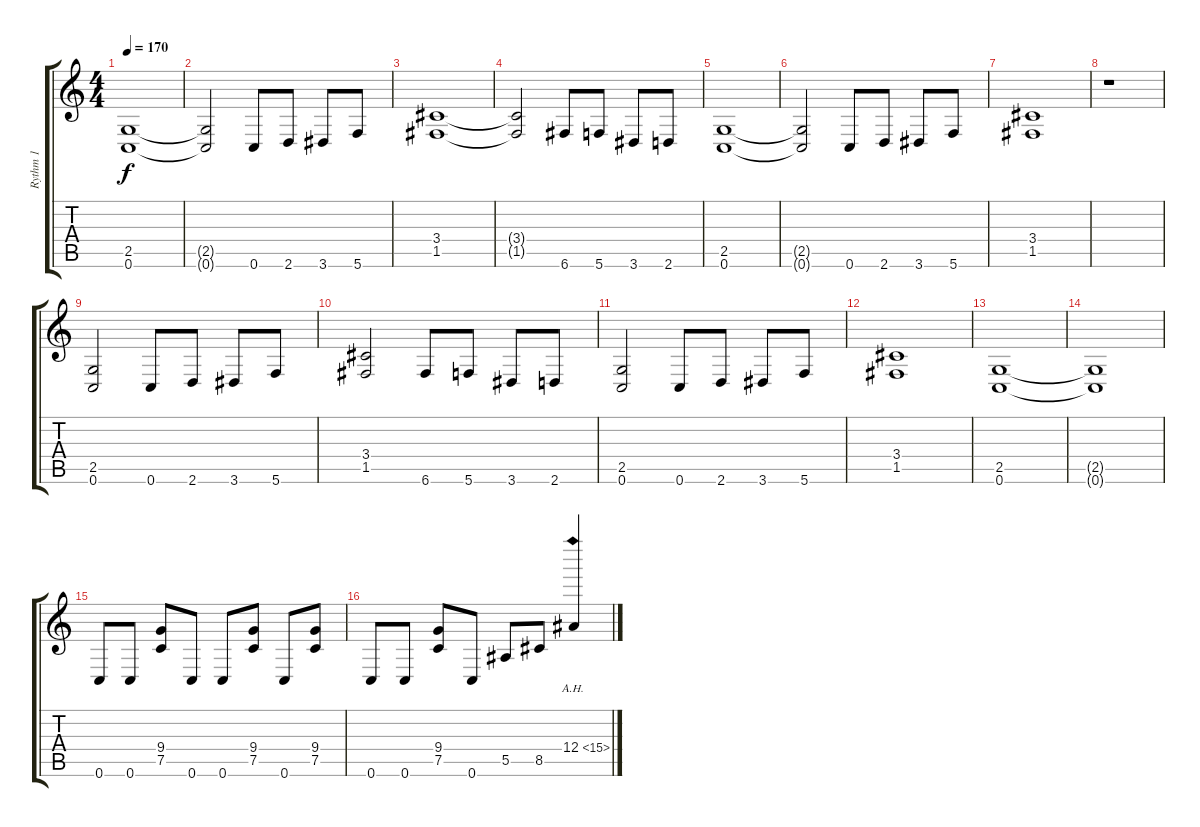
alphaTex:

\track ("Rythm 1" "Rythm 1") {instrument distortionguitar}
\staff {score tabs}
\tuning (C4 G3 Eb3 Bb2 F2 C2) {hide}
\ts (4 4)
\tempo 170
\clef g2
\ks c
(2.5 0.6).1{dy f} |
(2.5{t} 0.6{t}).2 0.6.8 2.6.8 3.6.8 5.6.8 |
(3.4 1.5).1 |
(3.4{t} 1.5{t}).2 6.6.8 5.6.8 3.6.8 2.6.8 |
(2.5 0.6).1 |
(2.5{t} 0.6{t}).2 0.6.8 2.6.8 3.6.8 5.6.8 |
(3.4 1.5).1 |
r.1 |
(2.5 0.6).2 0.6.8 2.6.8 3.6.8 5.6.8 |
(3.4 1.5).2 6.6.8 5.6.8 3.6.8 2.6.8 |
(2.5 0.6).2 0.6.8 2.6.8 3.6.8 5.6.8 |
(3.4 1.5).1 |
(2.5 0.6).1 |
(2.5{t} 0.6{t}).1 |
0.6.8 0.6.8 (9.4 7.5).8 0.6.8 0.6.8 (9.4 7.5).8 0.6.8 (9.4 7.5).8 |
0.6.8 0.6.8 (9.4 7.5).8 0.6.8 5.5.8 8.5.8 12.4{ah 3}.4
